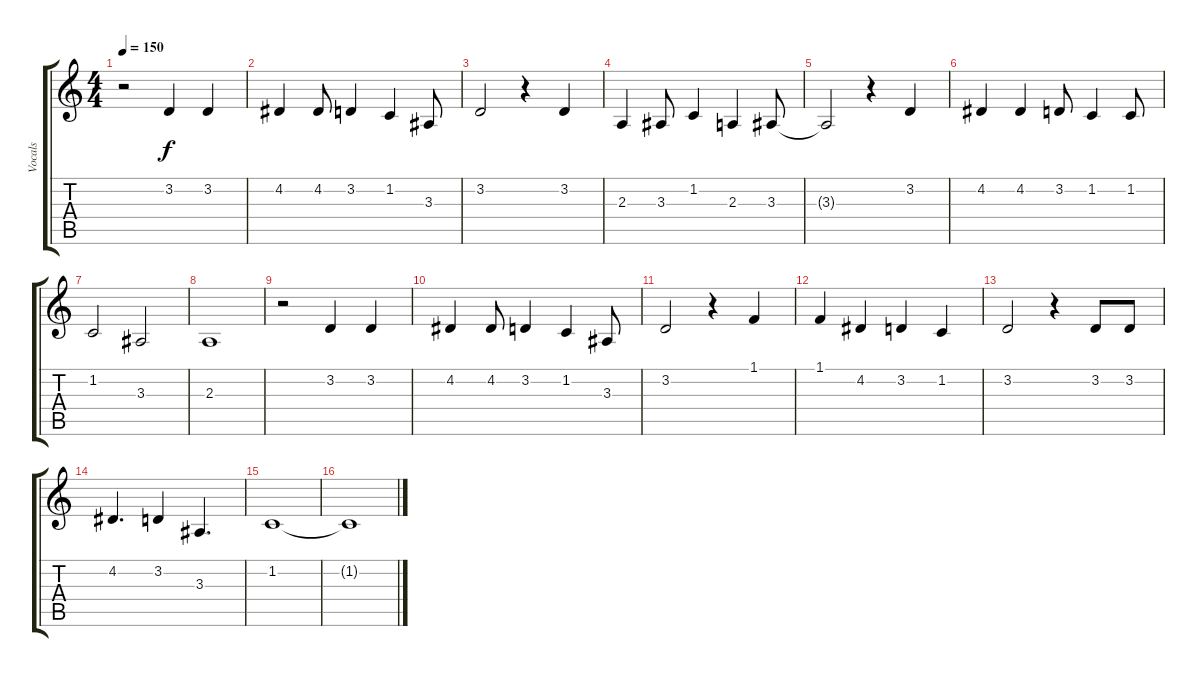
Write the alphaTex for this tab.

\track ("Vocals" "Vocals") {instrument lead6voice}
\staff {score tabs}
\tuning (E4 B3 G3 D3 A2 E2) {hide}
\ts (4 4)
\tempo 150
\clef g2
\ks c
r.2{dy f instrument lead6voice} 3.2.4 3.2.4 |
4.2.4 4.2.8 3.2.4 1.2.4 3.3.8 |
3.2.2 r.4 3.2.4 |
2.3.4 3.3.8 1.2.4 2.3.4 3.3.8 |
3.3{t}.2 r.4 3.2.4 |
4.2.4 4.2.4 3.2.8 1.2.4 1.2.8 |
1.2.2 3.3.2 |
2.3.1 |
r.2 3.2.4 3.2.4 |
4.2.4 4.2.8 3.2.4 1.2.4 3.3.8 |
3.2.2 r.4 1.1.4 |
1.1.4 4.2.4 3.2.4 1.2.4 |
3.2.2 r.4 3.2.8 3.2.8 |
4.2.4{d} 3.2.4 3.3.4{d} |
1.2.1 |
1.2{t}.1
